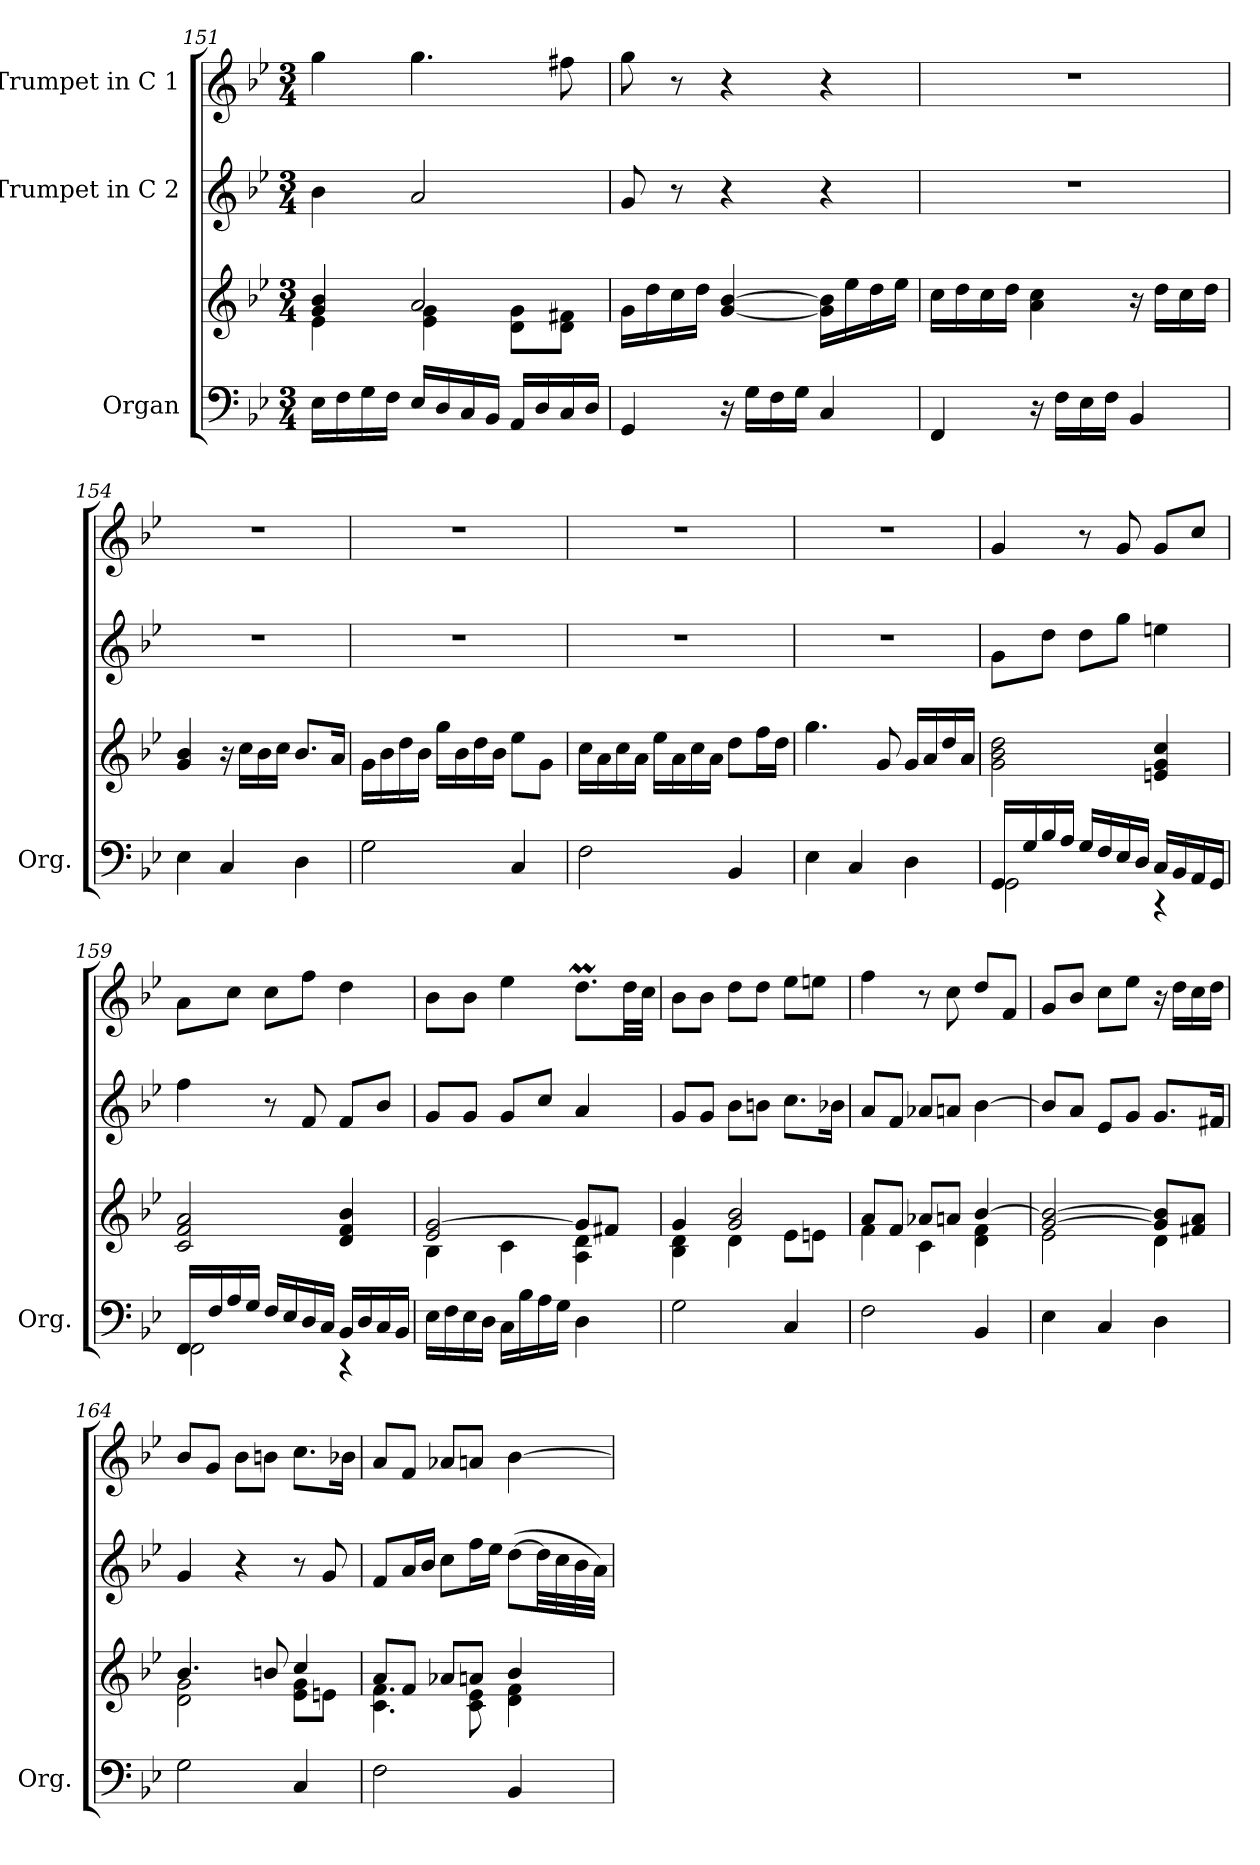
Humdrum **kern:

**kern	**kern	**kern	**kern
*part3	*part3	*part2	*part1
*staff4	*staff3	*staff2	*staff1
*I"Organ	*	*I"Trumpet in C 2	*I"Trumpet in C 1
*I'Org.	*	*	*
*clefF4	*clefG2	*clefG2	*clefG2
*k[b-e-]	*k[b-e-]	*k[b-e-]	*k[b-e-]
*B-:	*B-:	*B-:	*B-:
*M3/4	*M3/4	*M3/4	*M3/4
=151	=151	=151	=151
*	*^	*	*
16E-\LL	4g/ 4b-/	4e-\	4b-\	4gg\
16F\	.	.	.	.
16G\	.	.	.	.
16F\JJ	.	.	.	.
16E-/LL	2a/	4e-\ 4g\	2a/	4.gg\
16D/	.	.	.	.
16C/	.	.	.	.
16BB-/JJ	.	.	.	.
16AA/LL	.	8d\ 8g\L	.	.
16D/	.	.	.	.
16C/	.	8d\ 8f#X\J	.	8ff#X\
16D/JJ	.	.	.	.
*	*v	*v	*	*
=152	=152	=152	=152
4GG/	16g\LL	8g/	8gg\
.	16dd\	.	.
.	16cc\	8r	8r
.	16dd\JJ	.	.
16r	[4g/ [4b-/	4r	4r
16G\LL	.	.	.
16F\	.	.	.
16G\JJ	.	.	.
4C/	16g\] 16b-\]LL	4r	4r
.	16ee-\	.	.
.	16dd\	.	.
.	16ee-\JJ	.	.
!!LO:PB:g=z
=153	=153	=153	=153
4FF/	16cc\LL	2.r	2.r
.	16dd\	.	.
.	16cc\	.	.
.	16dd\JJ	.	.
16r	4a\ 4cc\	.	.
16F\LL	.	.	.
16E-\	.	.	.
16F\JJ	.	.	.
4BB-/	16r	.	.
.	16dd\LL	.	.
.	16cc\	.	.
.	16dd\JJ	.	.
=154	=154	=154	=154
4E-\	4g/ 4b-/	2.r	2.r
4C/	16r	.	.
.	16cc\LL	.	.
.	16b-\	.	.
.	16cc\JJ	.	.
4D\	8.b-/L	.	.
.	16a/Jk	.	.
=155	=155	=155	=155
2G\	16g\LL	2.r	2.r
.	16b-\	.	.
.	16dd\	.	.
.	16b-\JJ	.	.
.	16gg\LL	.	.
.	16b-\	.	.
.	16dd\	.	.
.	16b-\JJ	.	.
4C/	8ee-\L	.	.
.	8g\J	.	.
=156	=156	=156	=156
2F\	16cc\LL	2.r	2.r
.	16a\	.	.
.	16cc\	.	.
.	16a\JJ	.	.
.	16ee-\LL	.	.
.	16a\	.	.
.	16cc\	.	.
.	16a\JJ	.	.
4BB-/	8dd\L	.	.
.	16ff\L	.	.
.	16dd\JJ	.	.
!!LO:LB:g=z
=157	=157	=157	=157
4E-\	4.gg\	2.r	2.r
4C/	.	.	.
.	8g/	.	.
4D\	16g/LL	.	.
.	16a/	.	.
.	16dd/	.	.
.	16a/JJ	.	.
!!LO:LB:g=z
=158	=158	=158	=158
*^	*	*	*
16GG/LL	2GG\	2g\ 2b-\ 2dd\	8g\L	4g/
16G/	.	.	.	.
16B-/	.	.	8dd\J	.
16A/JJ	.	.	.	.
16G/LL	.	.	8dd\L	8r
16F/	.	.	.	.
16E-/	.	.	8gg\J	8g/
16D/JJ	.	.	.	.
16C/LL	4rCC	4en/ 4g/ 4cc/	4een\	8g/L
16BB-/	.	.	.	.
16AA/	.	.	.	8cc/J
16GG/JJ	.	.	.	.
=159	=159	=159	=159	=159
16FF/LL	2FF\	2c/ 2f/ 2a/	4ff\	8a\L
16F/	.	.	.	.
16A/	.	.	.	8cc\J
16G/JJ	.	.	.	.
16F/LL	.	.	8r	8cc\L
16E-/	.	.	.	.
16D/	.	.	8f/	8ff\J
16C/JJ	.	.	.	.
16BB-/LL	4rCC	4d/ 4f/ 4b-/	8f/L	4dd\
16D/	.	.	.	.
16C/	.	.	8b-/J	.
16BB-/JJ	.	.	.	.
*v	*v	*	*	*
=160	=160	=160	=160
*	*^	*	*
16E-\LL	2e-/ [>2g/	4B-\	8g/L	8b-\L
16F\	.	.	.	.
16E-\	.	.	8g/J	8b-\J
16D\JJ	.	.	.	.
16C\LL	.	4c\	8g/L	4ee-\
16B-\	.	.	.	.
16A\	.	.	8cc/J	.
16G\JJ	.	.	.	.
4D\	8g/L]	4A\ 4d\	4a/	8.ddm\L
.	8f#X/J	.	.	.
.	.	.	.	32dd\LL
.	.	.	.	32cc\JJJ
=161	=161	=161	=161	=161
2G\	4g/	4B-\ 4d\	8g/L	8b-\L
.	.	.	8g/J	8b-\J
.	2g/ 2b-/	4d\	8b-\L	8dd\L
.	.	.	8bn\J	8dd\J
4C/	.	8e-\L	8.cc\L	8ee-\L
.	.	8en\J	.	8een\J
.	.	.	16b-X\Jk	.
!!LO:LB:g=z
=162	=162	=162	=162	=162
2F\	8a/L	4f\	8a/L	4ff\
.	8f/J	.	8f/J	.
.	8a-X/L	4c\	8a-X/L	8r
.	8an/J	.	8an/J	8cc\
4BB-/	[>4b-/	4d\ 4f\	[4b-\	8dd/L
.	.	.	.	8f/J
!!LO:PB:g=z
=163	=163	=163	=163	=163
4E-\	[>2g/ 2b-/_	2e-\	8b-/L]	8g/L
.	.	.	8a/J	8b-/J
4C/	.	.	8e-/L	8cc\L
.	.	.	8g/J	8ee-\J
4D\	8g/] 8b-/]L	4d\	8.g/L	16r
.	.	.	.	16dd\LL
.	8f#X/ 8a/J	.	.	16cc\
.	.	.	16f#X/Jk	16dd\JJ
=164	=164	=164	=164	=164
2G\	4.b-/	2d\ 2g\	4g/	8b-/L
.	.	.	.	8g/J
.	.	.	4r	8b-\L
.	8bn/	.	.	8bn\J
4C/	4cc/	8e-\ 8g\L	8r	8.cc\L
.	.	8en\J	8g/	.
.	.	.	.	16b-X\Jk
=165	=165	=165	=165	=165
2F\	8a/L	4.c\ 4.f\	8f/L	8a/L
.	8f/J	.	16a/L	8f/J
.	.	.	16b-/JJ	.
.	8a-X/L	.	8cc\L	8a-X/L
.	8an/J	8c\ 8e-\	16ff\L	8an/J
.	.	.	16ee-\JJ	.
4BB-/	4b-/	4d\ 4f\	(>[8dd\L	[4b-\
.	.	.	32dd\LL]	.
.	.	.	32cc\	.
.	.	.	32b-\	.
.	.	.	32a\JJJ)	.
*	*v	*v	*	*
=	=	=	=
*-	*-	*-	*-
